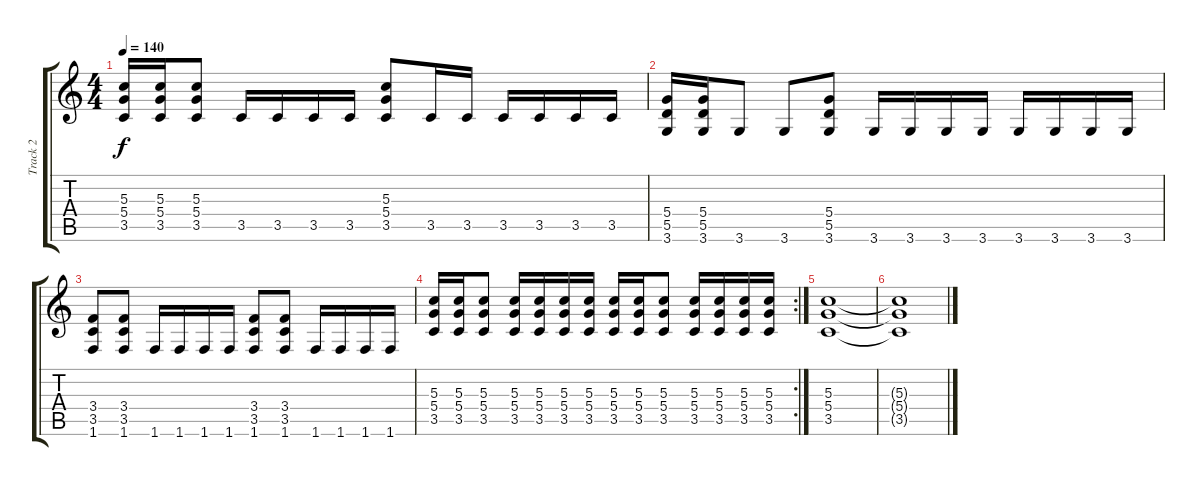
\track ("Track 2" "Track 2") {instrument distortionguitar}
\staff {score tabs}
\tuning (E4 B3 G3 D3 A2 E2) {hide}
\ts (4 4)
\tempo 140
\clef g2
\ks c
(5.3 5.4 3.5).16{dy f} (5.3 5.4 3.5).16 (5.3 5.4 3.5).8 3.5.16 3.5.16 3.5.16 3.5.16 (5.3 5.4 3.5).8 3.5.16 3.5.16 3.5.16 3.5.16 3.5.16 3.5.16 |
(5.4 5.5 3.6).16 (5.4 5.5 3.6).16 3.6.8 3.6.8 (5.4 5.5 3.6).8 3.6.16 3.6.16 3.6.16 3.6.16 3.6.16 3.6.16 3.6.16 3.6.16 |
(3.4 3.5 1.6).8 (3.4 3.5 1.6).8 1.6.16 1.6.16 1.6.16 1.6.16 (3.4 3.5 1.6).8 (3.4 3.5 1.6).8 1.6.16 1.6.16 1.6.16 1.6.16 |
\rc 2
(5.3 5.4 3.5).16 (5.3 5.4 3.5).16 (5.3 5.4 3.5).8 (5.3 5.4 3.5).16 (5.3 5.4 3.5).16 (5.3 5.4 3.5).16 (5.3 5.4 3.5).16 (5.3 5.4 3.5).16 (5.3 5.4 3.5).16 (5.3 5.4 3.5).8 (5.3 5.4 3.5).16 (5.3 5.4 3.5).16 (5.3 5.4 3.5).16 (5.3 5.4 3.5).16 |
(5.3 5.4 3.5).1 |
(5.3{t} 5.4{t} 3.5{t}).1
